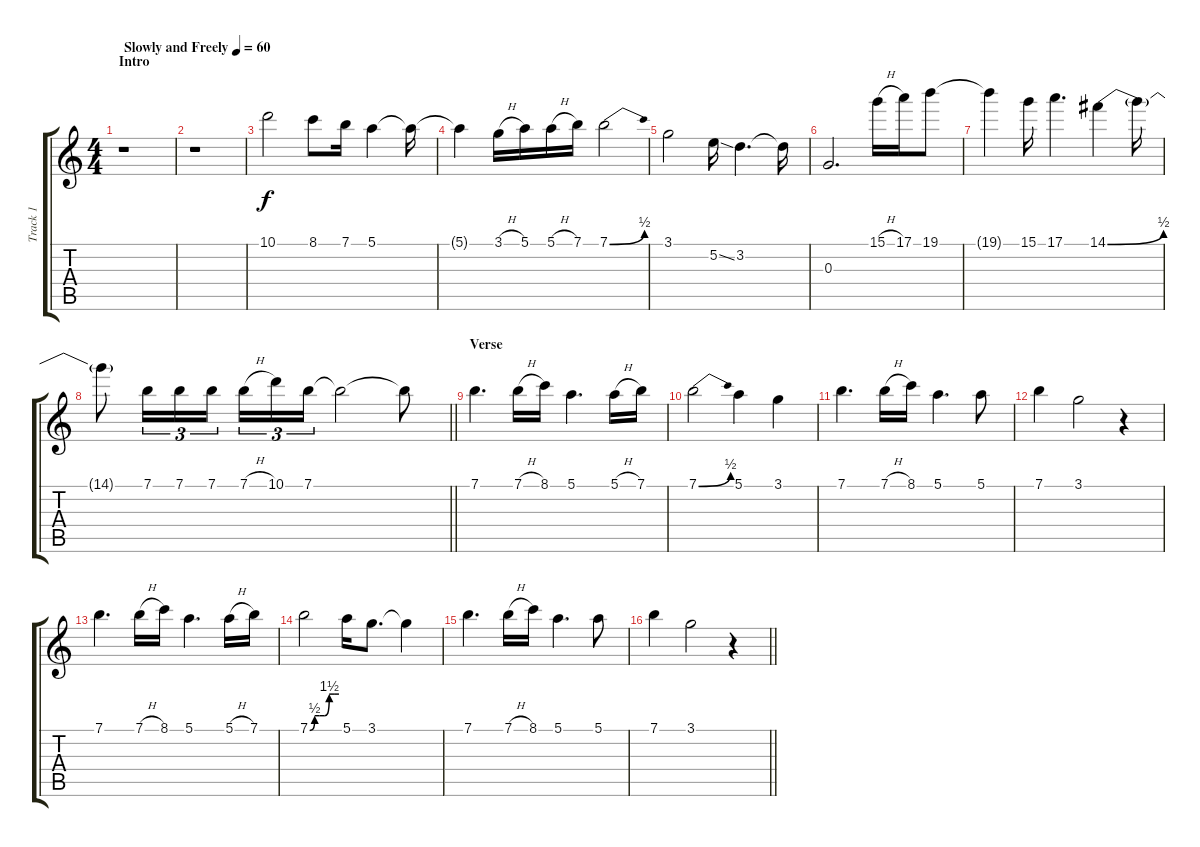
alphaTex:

\track ("Track 1" "Track 1") {instrument overdrivenguitar}
\staff {score tabs}
\tuning (E4 B3 G3 D3 A2 E2) {hide}
\ts (4 4)
\section ("" "Intro")
\tempo (60 "Slowly and Freely")
\clef g2
\ks c
r.1{dy f instrument overdrivenguitar} |
r.1 |
10.1.2 8.1.8 7.1.16 5.1.4 5.1{t}.16 |
5.1{t}.4 3.1{h}.16 5.1.16 5.1{h}.16 7.1.16 7.1{be (bend 0 0 60 2)}.2 |
3.1.2 5.2{ss}.16 3.2.4{d} 3.2{t}.16 |
0.3.2{d} 15.1{h}.16 17.1.16 19.1.8 |
19.1{t}.4 15.1.16 17.1.4{d} 14.1{be (bend 0 0 60 2)}.4 14.1{t}.16 |
\barLineRight lightlight
14.1{t}.8 7.1.16{tu (3 2)} 7.1.16{tu (3 2)} 7.1.16{tu (3 2)} 7.1{h}.16{tu (3 2)} 10.1.16{tu (3 2)} 7.1.16{tu (3 2)} 7.1{t}.2 7.1{t}.8 |
\section ("" "Verse")
7.1.4{d} 7.1{h}.16 8.1.16 5.1.4{d} 5.1{h}.16 7.1.16 |
7.1{be (bend 0 0 60 2)}.2 5.1.4 3.1.4 |
7.1.4{d} 7.1{h}.16 8.1.16 5.1.4{d} 5.1.8 |
7.1.4 3.1.2 r.4 |
7.1.4{d} 7.1{h}.16 8.1.16 5.1.4{d} 5.1{h}.16 7.1.16 |
7.1{be (custom 0 0 10 2 20 2 30 2 40 6 50 6 60 6)}.2 5.1.16 3.1.8{d} 3.1{t}.4 |
7.1.4{d} 7.1{h}.16 8.1.16 5.1.4{d} 5.1.8 |
\barLineRight lightlight
7.1.4 3.1.2 r.4
